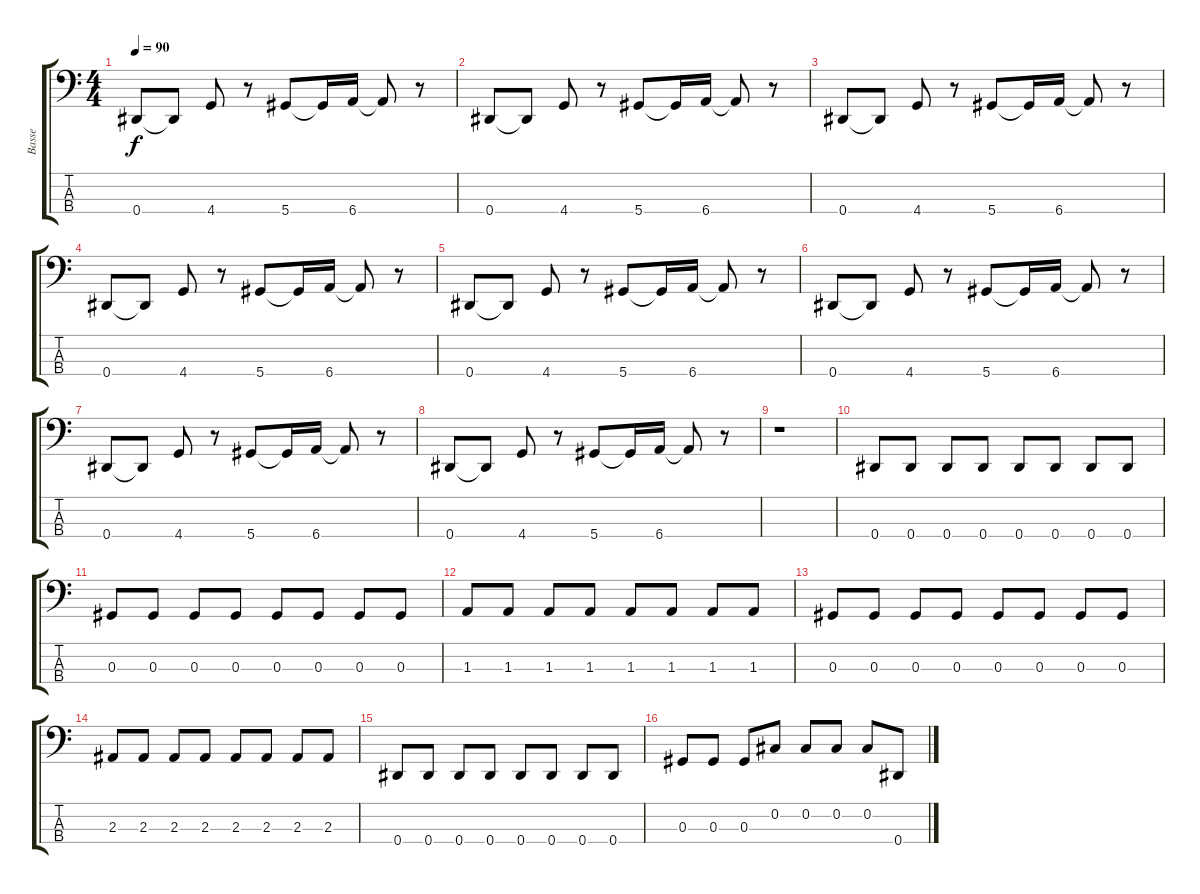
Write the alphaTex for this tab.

\track ("Basse" "Basse") {instrument slapbass2}
\staff {score tabs}
\tuning (Gb2 Db2 Ab1 Eb1) {hide}
\ts (4 4)
\tempo 90
\clef f4
\ks c
0.4.8{dy f} 0.4{t}.8 4.4.8 r.8 5.4.8 5.4{t}.16 6.4.16 6.4{t}.8 r.8 |
0.4.8 0.4{t}.8 4.4.8 r.8 5.4.8 5.4{t}.16 6.4.16 6.4{t}.8 r.8 |
0.4.8 0.4{t}.8 4.4.8 r.8 5.4.8 5.4{t}.16 6.4.16 6.4{t}.8 r.8 |
0.4.8 0.4{t}.8 4.4.8 r.8 5.4.8 5.4{t}.16 6.4.16 6.4{t}.8 r.8 |
0.4.8 0.4{t}.8 4.4.8 r.8 5.4.8 5.4{t}.16 6.4.16 6.4{t}.8 r.8 |
0.4.8 0.4{t}.8 4.4.8 r.8 5.4.8 5.4{t}.16 6.4.16 6.4{t}.8 r.8 |
0.4.8 0.4{t}.8 4.4.8 r.8 5.4.8 5.4{t}.16 6.4.16 6.4{t}.8 r.8 |
0.4.8 0.4{t}.8 4.4.8 r.8 5.4.8 5.4{t}.16 6.4.16 6.4{t}.8 r.8 |
r.1 |
0.4.8 0.4.8 0.4.8 0.4.8 0.4.8 0.4.8 0.4.8 0.4.8 |
0.3.8 0.3.8 0.3.8 0.3.8 0.3.8 0.3.8 0.3.8 0.3.8 |
1.3.8 1.3.8 1.3.8 1.3.8 1.3.8 1.3.8 1.3.8 1.3.8 |
0.3.8 0.3.8 0.3.8 0.3.8 0.3.8 0.3.8 0.3.8 0.3.8 |
2.3.8 2.3.8 2.3.8 2.3.8 2.3.8 2.3.8 2.3.8 2.3.8 |
0.4.8 0.4.8 0.4.8 0.4.8 0.4.8 0.4.8 0.4.8 0.4.8 |
0.3.8 0.3.8 0.3.8 0.2.8 0.2.8 0.2.8 0.2.8 0.4.8
